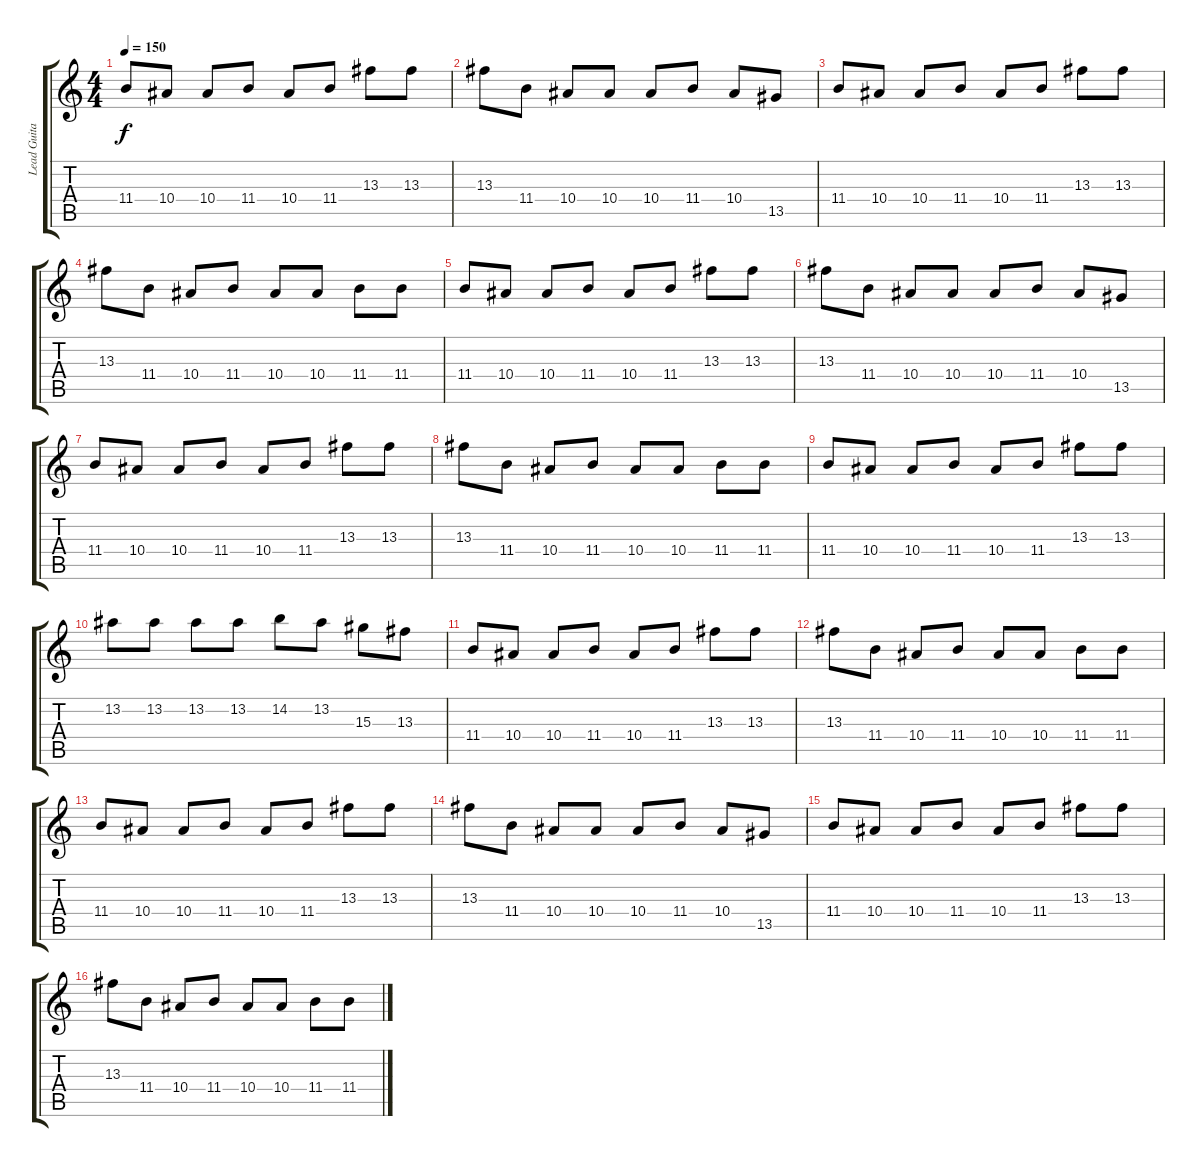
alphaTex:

\track ("Lead Guitar (Drop C)" "Lead Guita") {instrument distortionguitar}
\staff {score tabs}
\tuning (D4 A3 F3 C3 G2 C2) {hide}
\ts (4 4)
\tempo 150
\clef g2
\ks c
11.4.8{dy f} 10.4.8 10.4.8 11.4.8 10.4.8 11.4.8 13.3.8 13.3.8 |
13.3.8 11.4.8 10.4.8 10.4.8 10.4.8 11.4.8 10.4.8 13.5.8 |
11.4.8 10.4.8 10.4.8 11.4.8 10.4.8 11.4.8 13.3.8 13.3.8 |
13.3.8 11.4.8 10.4.8 11.4.8 10.4.8 10.4.8 11.4.8 11.4.8 |
11.4.8 10.4.8 10.4.8 11.4.8 10.4.8 11.4.8 13.3.8 13.3.8 |
13.3.8 11.4.8 10.4.8 10.4.8 10.4.8 11.4.8 10.4.8 13.5.8 |
11.4.8 10.4.8 10.4.8 11.4.8 10.4.8 11.4.8 13.3.8 13.3.8 |
13.3.8 11.4.8 10.4.8 11.4.8 10.4.8 10.4.8 11.4.8 11.4.8 |
11.4.8 10.4.8 10.4.8 11.4.8 10.4.8 11.4.8 13.3.8 13.3.8 |
13.2.8 13.2.8 13.2.8 13.2.8 14.2.8 13.2.8 15.3.8 13.3.8 |
11.4.8 10.4.8 10.4.8 11.4.8 10.4.8 11.4.8 13.3.8 13.3.8 |
13.3.8 11.4.8 10.4.8 11.4.8 10.4.8 10.4.8 11.4.8 11.4.8 |
11.4.8 10.4.8 10.4.8 11.4.8 10.4.8 11.4.8 13.3.8 13.3.8 |
13.3.8 11.4.8 10.4.8 10.4.8 10.4.8 11.4.8 10.4.8 13.5.8 |
11.4.8 10.4.8 10.4.8 11.4.8 10.4.8 11.4.8 13.3.8 13.3.8 |
13.3.8 11.4.8 10.4.8 11.4.8 10.4.8 10.4.8 11.4.8 11.4.8
